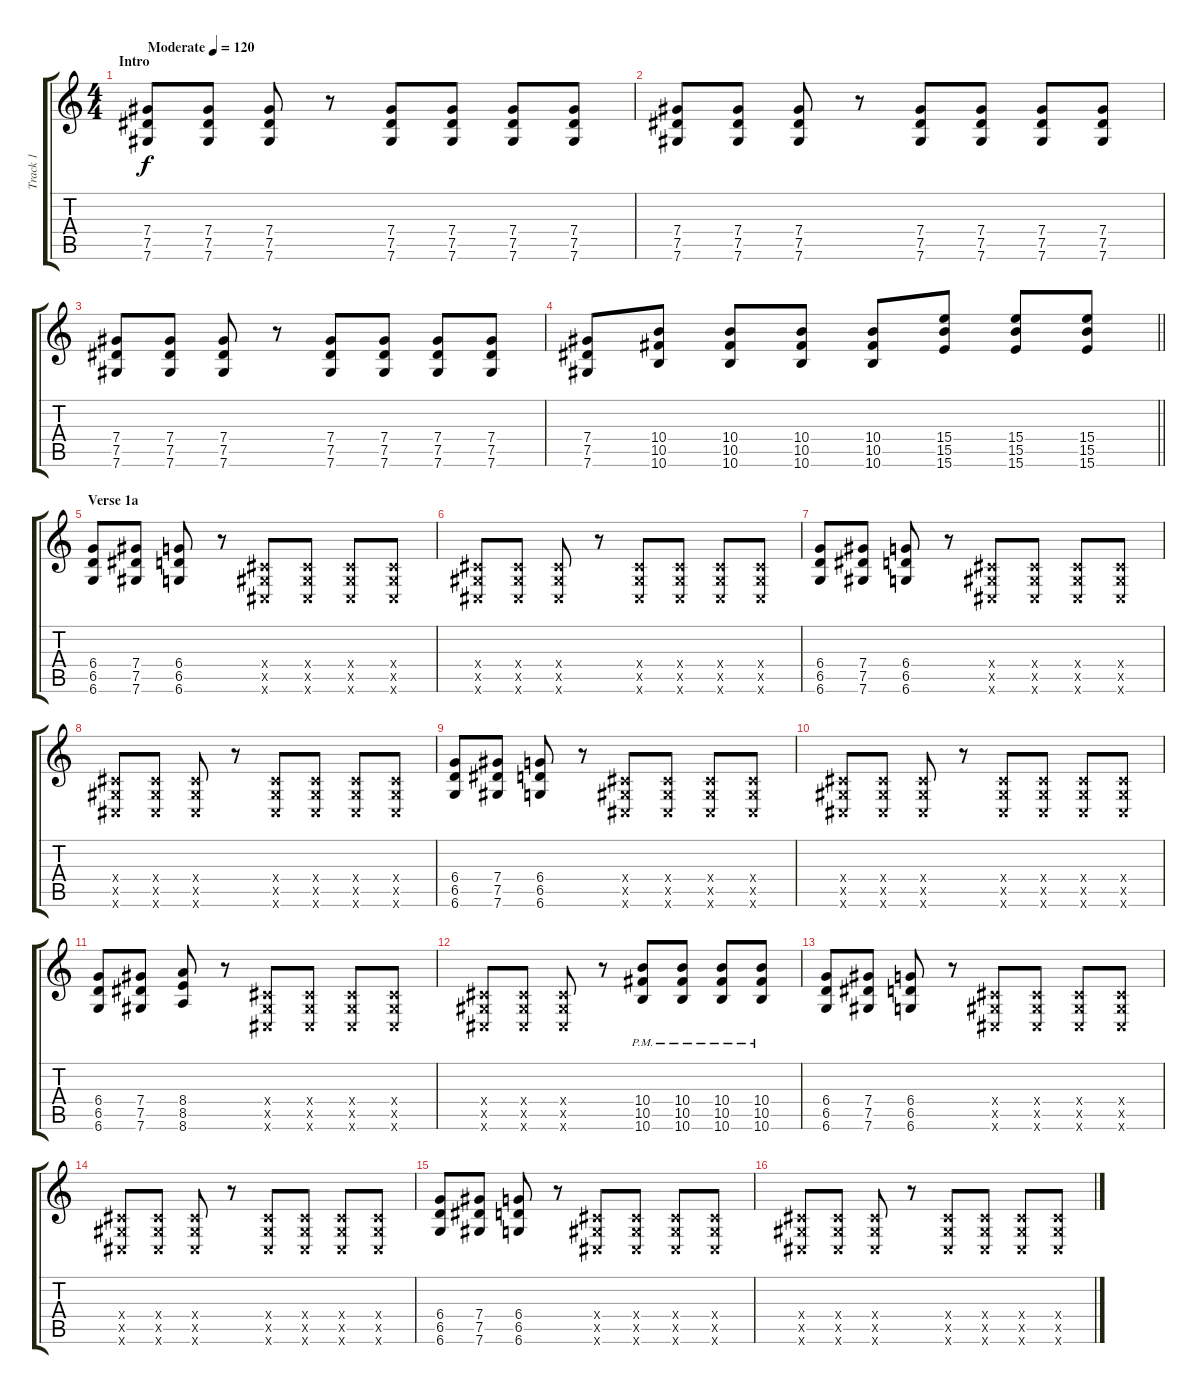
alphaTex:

\track ("Track 1" "Track 1") {instrument distortionguitar}
\staff {score tabs}
\tuning (Eb4 Bb3 Gb3 Db3 Ab2 Db2) {hide}
\ts (4 4)
\section ("" "Intro")
\tempo (120 "Moderate")
\tempo 152
\tempo (120 "Moderate")
\clef g2
\ks c
(7.4 7.5 7.6).8{dy f instrument distortionguitar} (7.4 7.5 7.6).8 (7.4 7.5 7.6).8 r.8 (7.4 7.5 7.6).8 (7.4 7.5 7.6).8 (7.4 7.5 7.6).8 (7.4 7.5 7.6).8 |
(7.4 7.5 7.6).8 (7.4 7.5 7.6).8 (7.4 7.5 7.6).8 r.8 (7.4 7.5 7.6).8 (7.4 7.5 7.6).8 (7.4 7.5 7.6).8 (7.4 7.5 7.6).8 |
(7.4 7.5 7.6).8 (7.4 7.5 7.6).8 (7.4 7.5 7.6).8 r.8 (7.4 7.5 7.6).8 (7.4 7.5 7.6).8 (7.4 7.5 7.6).8 (7.4 7.5 7.6).8 |
\barLineRight lightlight
(7.4 7.5 7.6).8 (10.4 10.5 10.6).8 (10.4 10.5 10.6).8 (10.4 10.5 10.6).8 (10.4 10.5 10.6).8 (15.4 15.5 15.6).8 (15.4 15.5 15.6).8 (15.4 15.5 15.6).8 |
\section ("" "Verse 1a")
(6.4 6.5 6.6).8 (7.4 7.5 7.6).8 (6.4 6.5 6.6).8 r.8 (0.4{x} 0.5{x} 0.6{x}).8 (0.4{x} 0.5{x} 0.6{x}).8 (0.4{x} 0.5{x} 0.6{x}).8 (0.4{x} 0.5{x} 0.6{x}).8 |
(0.4{x} 0.5{x} 0.6{x}).8 (0.4{x} 0.5{x} 0.6{x}).8 (0.4{x} 0.5{x} 0.6{x}).8 r.8 (0.4{x} 0.5{x} 0.6{x}).8 (0.4{x} 0.5{x} 0.6{x}).8 (0.4{x} 0.5{x} 0.6{x}).8 (0.4{x} 0.5{x} 0.6{x}).8 |
(6.4 6.5 6.6).8 (7.4 7.5 7.6).8 (6.4 6.5 6.6).8 r.8 (0.4{x} 0.5{x} 0.6{x}).8 (0.4{x} 0.5{x} 0.6{x}).8 (0.4{x} 0.5{x} 0.6{x}).8 (0.4{x} 0.5{x} 0.6{x}).8 |
(0.4{x} 0.5{x} 0.6{x}).8 (0.4{x} 0.5{x} 0.6{x}).8 (0.4{x} 0.5{x} 0.6{x}).8 r.8 (0.4{x} 0.5{x} 0.6{x}).8 (0.4{x} 0.5{x} 0.6{x}).8 (0.4{x} 0.5{x} 0.6{x}).8 (0.4{x} 0.5{x} 0.6{x}).8 |
(6.4 6.5 6.6).8 (7.4 7.5 7.6).8 (6.4 6.5 6.6).8 r.8 (0.4{x} 0.5{x} 0.6{x}).8 (0.4{x} 0.5{x} 0.6{x}).8 (0.4{x} 0.5{x} 0.6{x}).8 (0.4{x} 0.5{x} 0.6{x}).8 |
(0.4{x} 0.5{x} 0.6{x}).8 (0.4{x} 0.5{x} 0.6{x}).8 (0.4{x} 0.5{x} 0.6{x}).8 r.8 (0.4{x} 0.5{x} 0.6{x}).8 (0.4{x} 0.5{x} 0.6{x}).8 (0.4{x} 0.5{x} 0.6{x}).8 (0.4{x} 0.5{x} 0.6{x}).8 |
(6.4 6.5 6.6).8 (7.4 7.5 7.6).8 (8.4 8.5 8.6).8 r.8 (0.4{x} 0.5{x} 0.6{x}).8 (0.4{x} 0.5{x} 0.6{x}).8 (0.4{x} 0.5{x} 0.6{x}).8 (0.4{x} 0.5{x} 0.6{x}).8 |
(0.4{x} 0.5{x} 0.6{x}).8 (0.4{x} 0.5{x} 0.6{x}).8 (0.4{x} 0.5{x} 0.6{x}).8 r.8 (10.4{pm} 10.5{pm} 10.6{pm}).8 (10.4{pm} 10.5{pm} 10.6{pm}).8 (10.4{pm} 10.5{pm} 10.6{pm}).8 (10.4{pm} 10.5{pm} 10.6{pm}).8 |
(6.4 6.5 6.6).8 (7.4 7.5 7.6).8 (6.4 6.5 6.6).8 r.8 (0.4{x} 0.5{x} 0.6{x}).8 (0.4{x} 0.5{x} 0.6{x}).8 (0.4{x} 0.5{x} 0.6{x}).8 (0.4{x} 0.5{x} 0.6{x}).8 |
(0.4{x} 0.5{x} 0.6{x}).8 (0.4{x} 0.5{x} 0.6{x}).8 (0.4{x} 0.5{x} 0.6{x}).8 r.8 (0.4{x} 0.5{x} 0.6{x}).8 (0.4{x} 0.5{x} 0.6{x}).8 (0.4{x} 0.5{x} 0.6{x}).8 (0.4{x} 0.5{x} 0.6{x}).8 |
(6.4 6.5 6.6).8 (7.4 7.5 7.6).8 (6.4 6.5 6.6).8 r.8 (0.4{x} 0.5{x} 0.6{x}).8 (0.4{x} 0.5{x} 0.6{x}).8 (0.4{x} 0.5{x} 0.6{x}).8 (0.4{x} 0.5{x} 0.6{x}).8 |
(0.4{x} 0.5{x} 0.6{x}).8 (0.4{x} 0.5{x} 0.6{x}).8 (0.4{x} 0.5{x} 0.6{x}).8 r.8 (0.4{x} 0.5{x} 0.6{x}).8 (0.4{x} 0.5{x} 0.6{x}).8 (0.4{x} 0.5{x} 0.6{x}).8 (0.4{x} 0.5{x} 0.6{x}).8
